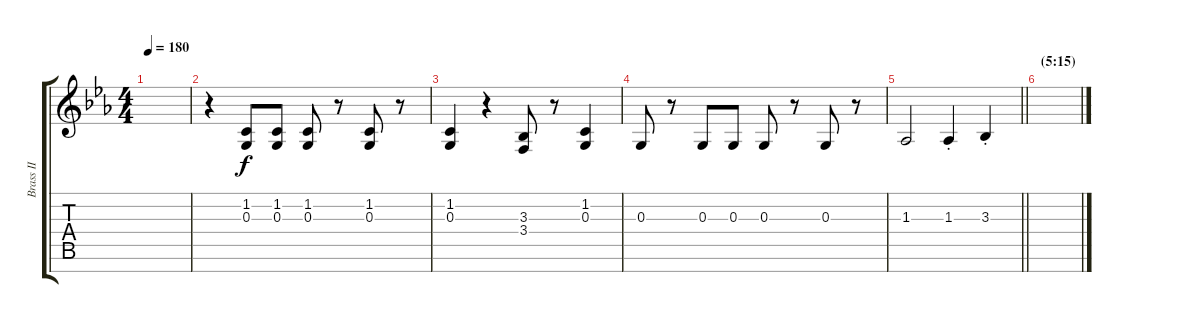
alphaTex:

\track ("Brass II" "Brass II") {instrument frenchhorn}
\staff {score tabs}
\tuning (E4 B3 G3 D3 A2 E2 B1) {hide}
\ts (4 4)
\tempo 180
\clef g2
\ks eb
|
r.4 (1.2 0.3).8 (1.2 0.3).8 (1.2 0.3).8 r.8 (1.2 0.3).8 r.8 |
(1.2 0.3).4 r.4 (3.3 3.4).8 r.8 (1.2 0.3).4 |
0.3.8{dy f} r.8 0.3.8 0.3.8 0.3.8 r.8 0.3.8 r.8 |
\barLineRight lightlight
1.3.2 1.3{st}.4 3.3{st}.4 |
\section ("" "(5:15)")
